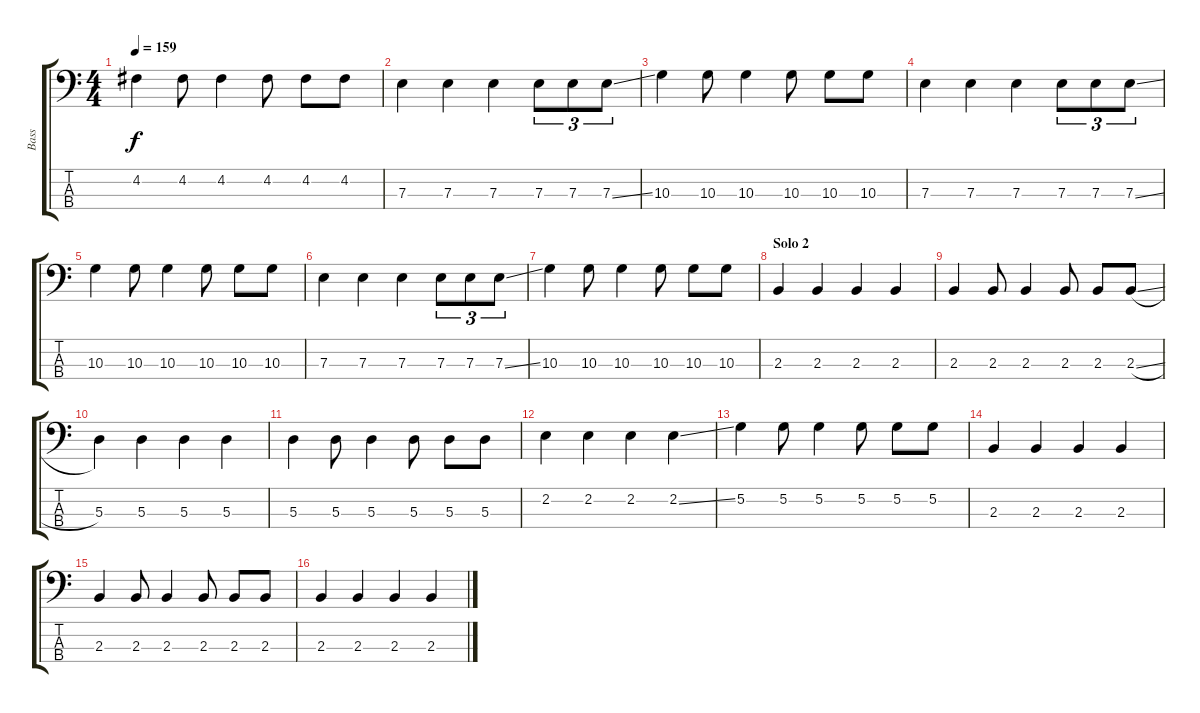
\track ("Bass" "Bass") {instrument electricbassfinger}
\staff {score tabs}
\tuning (G2 D2 A1 E1) {hide}
\ts (4 4)
\tempo 159
\clef f4
\ks c
4.2.4{dy f} 4.2.8 4.2.4 4.2.8 4.2.8 4.2.8 |
7.3.4 7.3.4 7.3.4 7.3.8{tu (3 2)} 7.3.8{tu (3 2)} 7.3{ss}.8{tu (3 2)} |
10.3.4 10.3.8 10.3.4 10.3.8 10.3.8 10.3.8 |
7.3.4 7.3.4 7.3.4 7.3.8{tu (3 2)} 7.3.8{tu (3 2)} 7.3{ss}.8{tu (3 2)} |
10.3.4 10.3.8 10.3.4 10.3.8 10.3.8 10.3.8 |
7.3.4 7.3.4 7.3.4 7.3.8{tu (3 2)} 7.3.8{tu (3 2)} 7.3{ss}.8{tu (3 2)} |
10.3.4 10.3.8 10.3.4 10.3.8 10.3.8 10.3.8 |
\section ("" "Solo 2")
2.3.4 2.3.4 2.3.4 2.3.4 |
2.3.4 2.3.8 2.3.4 2.3.8 2.3.8 2.3{sl}.8 |
5.3.4 5.3.4 5.3.4 5.3.4 |
5.3.4 5.3.8 5.3.4 5.3.8 5.3.8 5.3.8 |
2.2.4 2.2.4 2.2.4 2.2{ss}.4 |
5.2.4 5.2.8 5.2.4 5.2.8 5.2.8 5.2.8 |
2.3.4 2.3.4 2.3.4 2.3.4 |
2.3.4 2.3.8 2.3.4 2.3.8 2.3.8 2.3.8 |
2.3.4 2.3.4 2.3.4 2.3.4
